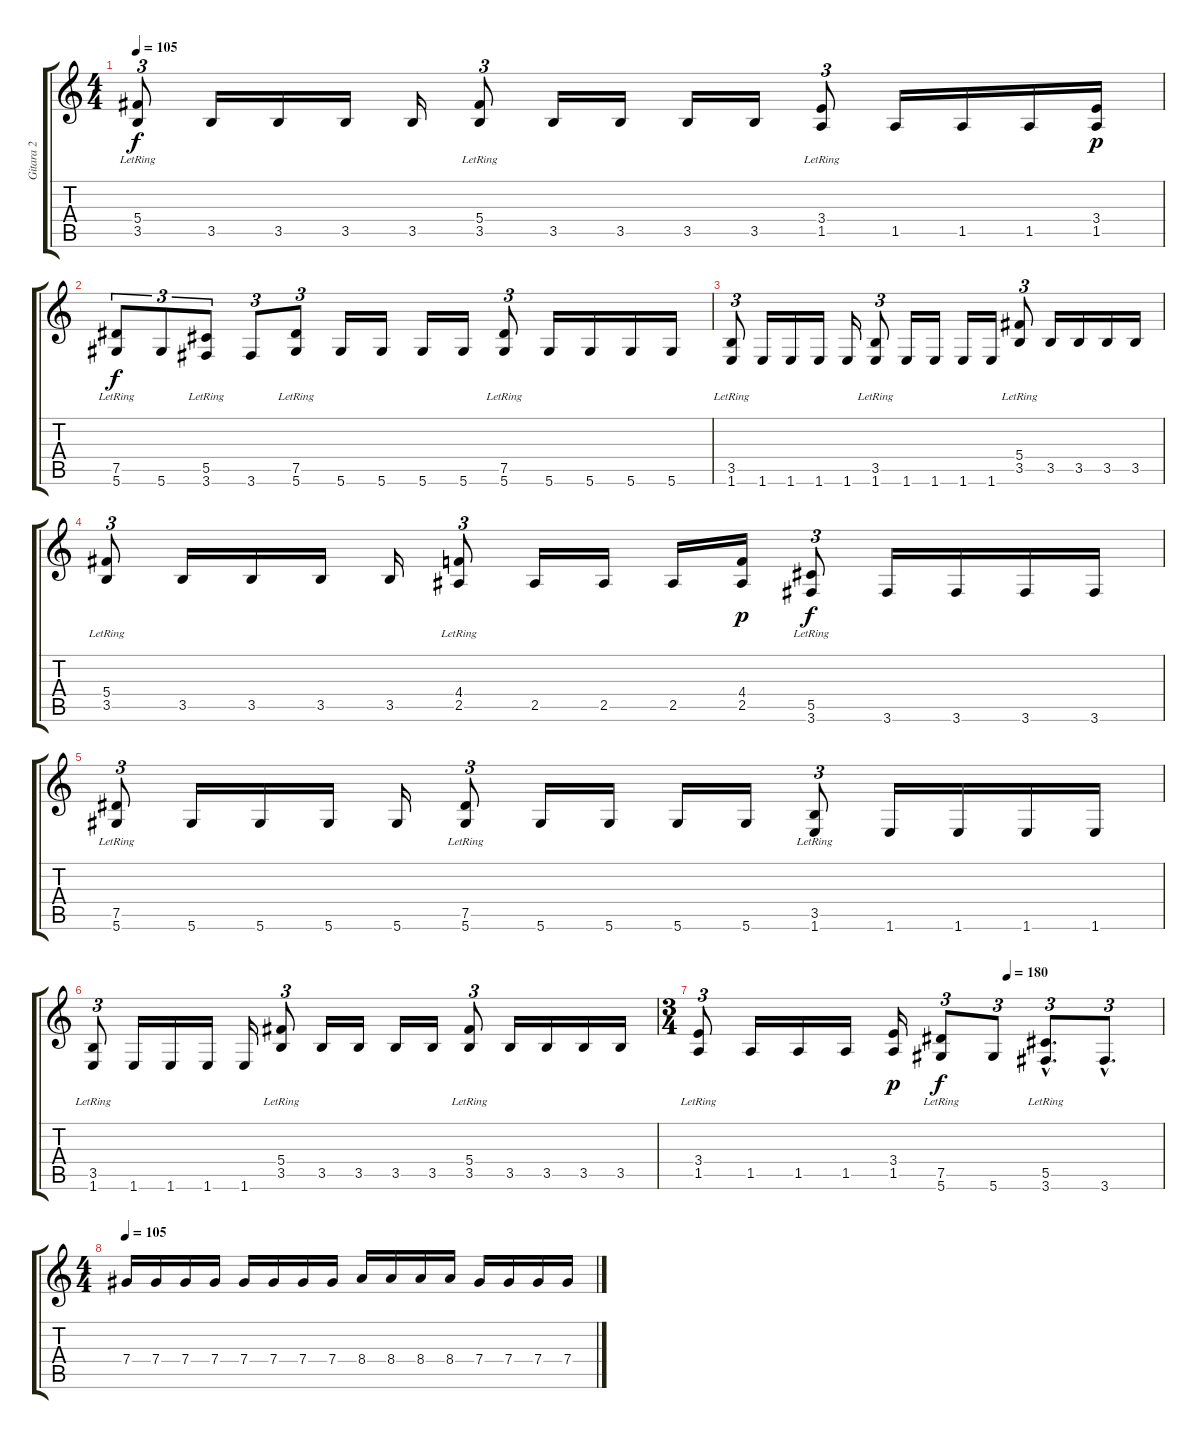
\track ("Gitara 2" "Gitara 2") {instrument distortionguitar}
\staff {score tabs}
\tuning (Eb4 Bb3 Gb3 Db3 Ab2 Eb2) {hide}
\ts (4 4)
\tempo 105
\clef g2
\ks c
(5.4{lr} 3.5).8{tu (3 2) dy f} 3.5.16 3.5.16 3.5.16 3.5.16 (5.4{lr} 3.5).8{tu (3 2)} 3.5.16 3.5.16 3.5.16 3.5.16 (3.4{lr} 1.5).8{tu (3 2)} 1.5.16 1.5.16 1.5.16 (3.4 1.5).16{dy p} |
(7.5{lr} 5.6).8{tu (3 2) dy f} 5.6.8{tu (3 2)} (5.5{lr} 3.6).8{tu (3 2)} 3.6.8{tu (3 2)} (7.5{lr} 5.6).8{tu (3 2)} 5.6.16 5.6.16 5.6.16 5.6.16 (7.5{lr} 5.6).8{tu (3 2)} 5.6.16 5.6.16 5.6.16 5.6.16 |
(3.5{lr} 1.6).8{tu (3 2)} 1.6.16 1.6.16 1.6.16 1.6.16 (3.5{lr} 1.6).8{tu (3 2)} 1.6.16 1.6.16 1.6.16 1.6.16 (5.4{lr} 3.5).8{tu (3 2)} 3.5.16 3.5.16 3.5.16 3.5.16 |
(5.4{lr} 3.5).8{tu (3 2)} 3.5.16 3.5.16 3.5.16 3.5.16 (4.4{lr} 2.5).8{tu (3 2)} 2.5.16 2.5.16 2.5.16 (4.4 2.5).16{dy p} (5.5{lr} 3.6).8{tu (3 2) dy f} 3.6.16 3.6.16 3.6.16 3.6.16 |
(7.5{lr} 5.6).8{tu (3 2)} 5.6.16 5.6.16 5.6.16 5.6.16 (7.5{lr} 5.6).8{tu (3 2)} 5.6.16 5.6.16 5.6.16 5.6.16 (3.5{lr} 1.6).8{tu (3 2)} 1.6.16 1.6.16 1.6.16 1.6.16 |
(3.5{lr} 1.6).8{tu (3 2)} 1.6.16 1.6.16 1.6.16 1.6.16 (5.4{lr} 3.5).8{tu (3 2)} 3.5.16 3.5.16 3.5.16 3.5.16 (5.4{lr} 3.5).8{tu (3 2)} 3.5.16 3.5.16 3.5.16 3.5.16 |
\ts (3 4)
\tempo (180 0.6666666666666666)
(3.4{lr} 1.5).8{tu (3 2)} 1.5.16 1.5.16 1.5.16 (3.4 1.5).16{dy p} (7.5{lr} 5.6).8{tu (3 2) dy f} 5.6.8{tu (3 2)} (5.5{hac lr} 3.6{hac}).8{d tu (3 2)} 3.6{hac}.8{d tu (3 2)} |
\ts (4 4)
\tempo 105
7.4.16 7.4.16 7.4.16 7.4.16 7.4.16 7.4.16 7.4.16 7.4.16 8.4.16 8.4.16 8.4.16 8.4.16 7.4.16 7.4.16 7.4.16 7.4.16
